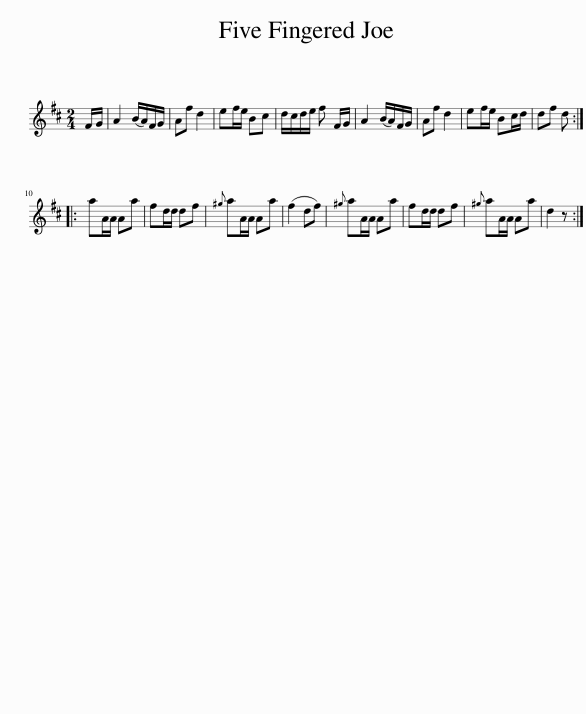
X:1
L:1/8
M:2/4
I:linebreak $
K:D
V:1 treble
V:1
 F/G/ | A2 (B/A/)F/G/ | Af d2 | ef/e/ Bc | d/c/d/e/ f F/G/ | %5
 A2 (B/A/)F/G/ | Af d2 | ef/e/ Bc/d/ | df d ::$ aA/A/ Aa | %10
 fd/d/ df |{^g} aA/A/ Aa | (f2 df) |{^g} aA/A/ Aa | fd/d/ df | %15
{^g} aA/A/ Aa | d2 z :| %17
